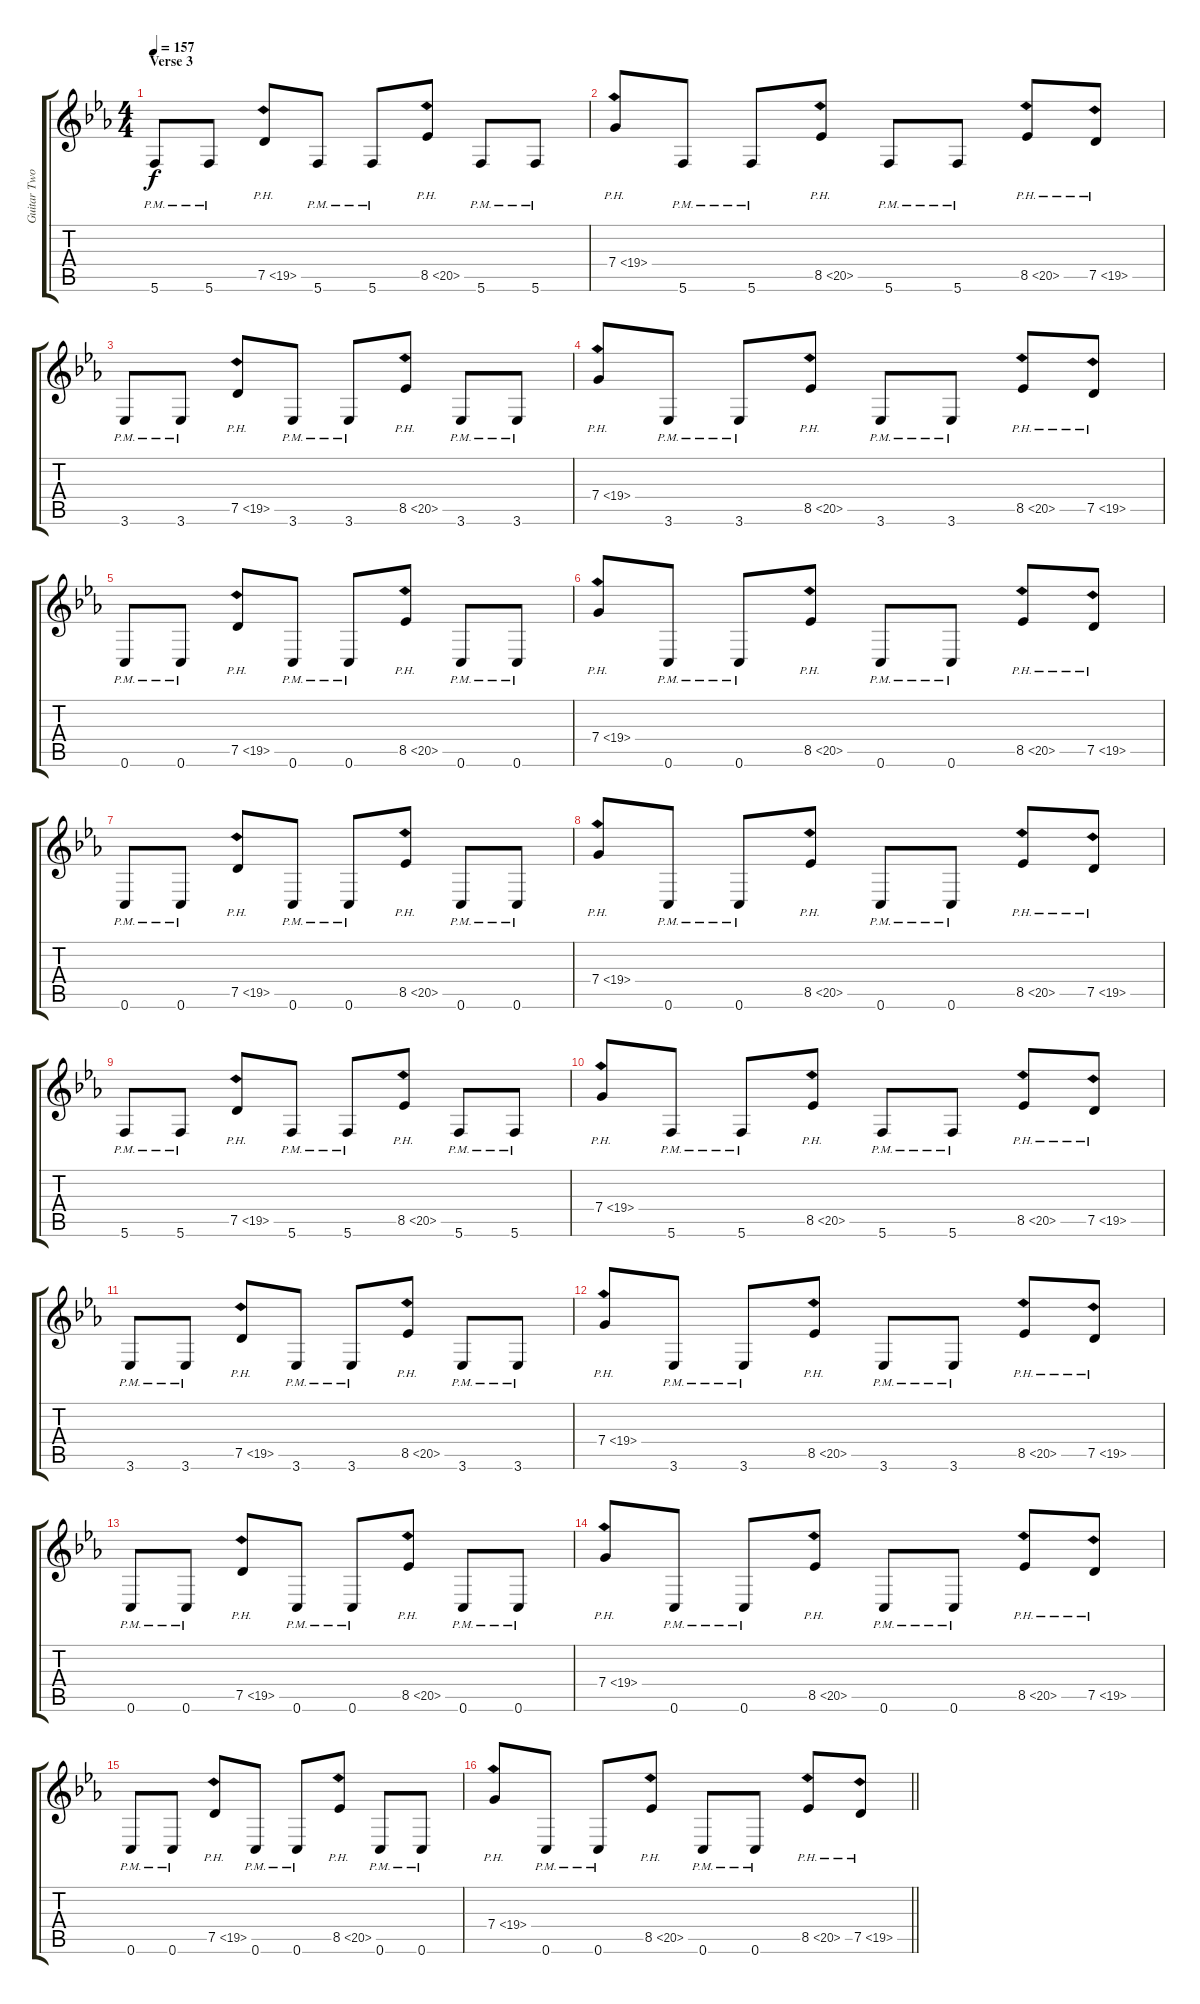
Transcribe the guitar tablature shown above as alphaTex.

\track ("Guitar Two" "Guitar Two") {instrument distortionguitar}
\staff {score tabs}
\tuning (E4 C4 G3 C3 G2 C2) {hide}
\ts (4 4)
\section ("" "Verse 3")
\tempo 157
\clef g2
\ks cminor
5.6{pm}.8{dy f} 5.6{pm}.8 7.5{ph 12}.8 5.6{pm}.8 5.6{pm}.8 8.5{ph 12}.8 5.6{pm}.8 5.6{pm}.8 |
7.4{ph 12}.8 5.6{pm}.8 5.6{pm}.8 8.5{ph 12}.8 5.6{pm}.8 5.6{pm}.8 8.5{ph 12}.8 7.5{ph 12}.8 |
3.6{pm}.8 3.6{pm}.8 7.5{ph 12}.8 3.6{pm}.8 3.6{pm}.8 8.5{ph 12}.8 3.6{pm}.8 3.6{pm}.8 |
7.4{ph 12}.8 3.6{pm}.8 3.6{pm}.8 8.5{ph 12}.8 3.6{pm}.8 3.6{pm}.8 8.5{ph 12}.8 7.5{ph 12}.8 |
0.6{pm}.8 0.6{pm}.8 7.5{ph 12}.8 0.6{pm}.8 0.6{pm}.8 8.5{ph 12}.8 0.6{pm}.8 0.6{pm}.8 |
7.4{ph 12}.8 0.6{pm}.8 0.6{pm}.8 8.5{ph 12}.8 0.6{pm}.8 0.6{pm}.8 8.5{ph 12}.8 7.5{ph 12}.8 |
0.6{pm}.8 0.6{pm}.8 7.5{ph 12}.8 0.6{pm}.8 0.6{pm}.8 8.5{ph 12}.8 0.6{pm}.8 0.6{pm}.8 |
7.4{ph 12}.8 0.6{pm}.8 0.6{pm}.8 8.5{ph 12}.8 0.6{pm}.8 0.6{pm}.8 8.5{ph 12}.8 7.5{ph 12}.8 |
5.6{pm}.8 5.6{pm}.8 7.5{ph 12}.8 5.6{pm}.8 5.6{pm}.8 8.5{ph 12}.8 5.6{pm}.8 5.6{pm}.8 |
7.4{ph 12}.8 5.6{pm}.8 5.6{pm}.8 8.5{ph 12}.8 5.6{pm}.8 5.6{pm}.8 8.5{ph 12}.8 7.5{ph 12}.8 |
3.6{pm}.8 3.6{pm}.8 7.5{ph 12}.8 3.6{pm}.8 3.6{pm}.8 8.5{ph 12}.8 3.6{pm}.8 3.6{pm}.8 |
7.4{ph 12}.8 3.6{pm}.8 3.6{pm}.8 8.5{ph 12}.8 3.6{pm}.8 3.6{pm}.8 8.5{ph 12}.8 7.5{ph 12}.8 |
0.6{pm}.8 0.6{pm}.8 7.5{ph 12}.8 0.6{pm}.8 0.6{pm}.8 8.5{ph 12}.8 0.6{pm}.8 0.6{pm}.8 |
7.4{ph 12}.8 0.6{pm}.8 0.6{pm}.8 8.5{ph 12}.8 0.6{pm}.8 0.6{pm}.8 8.5{ph 12}.8 7.5{ph 12}.8 |
0.6{pm}.8 0.6{pm}.8 7.5{ph 12}.8 0.6{pm}.8 0.6{pm}.8 8.5{ph 12}.8 0.6{pm}.8 0.6{pm}.8 |
\barLineRight lightlight
7.4{ph 12}.8 0.6{pm}.8 0.6{pm}.8 8.5{ph 12}.8 0.6{pm}.8 0.6{pm}.8 8.5{ph 12}.8 7.5{ph 12}.8
